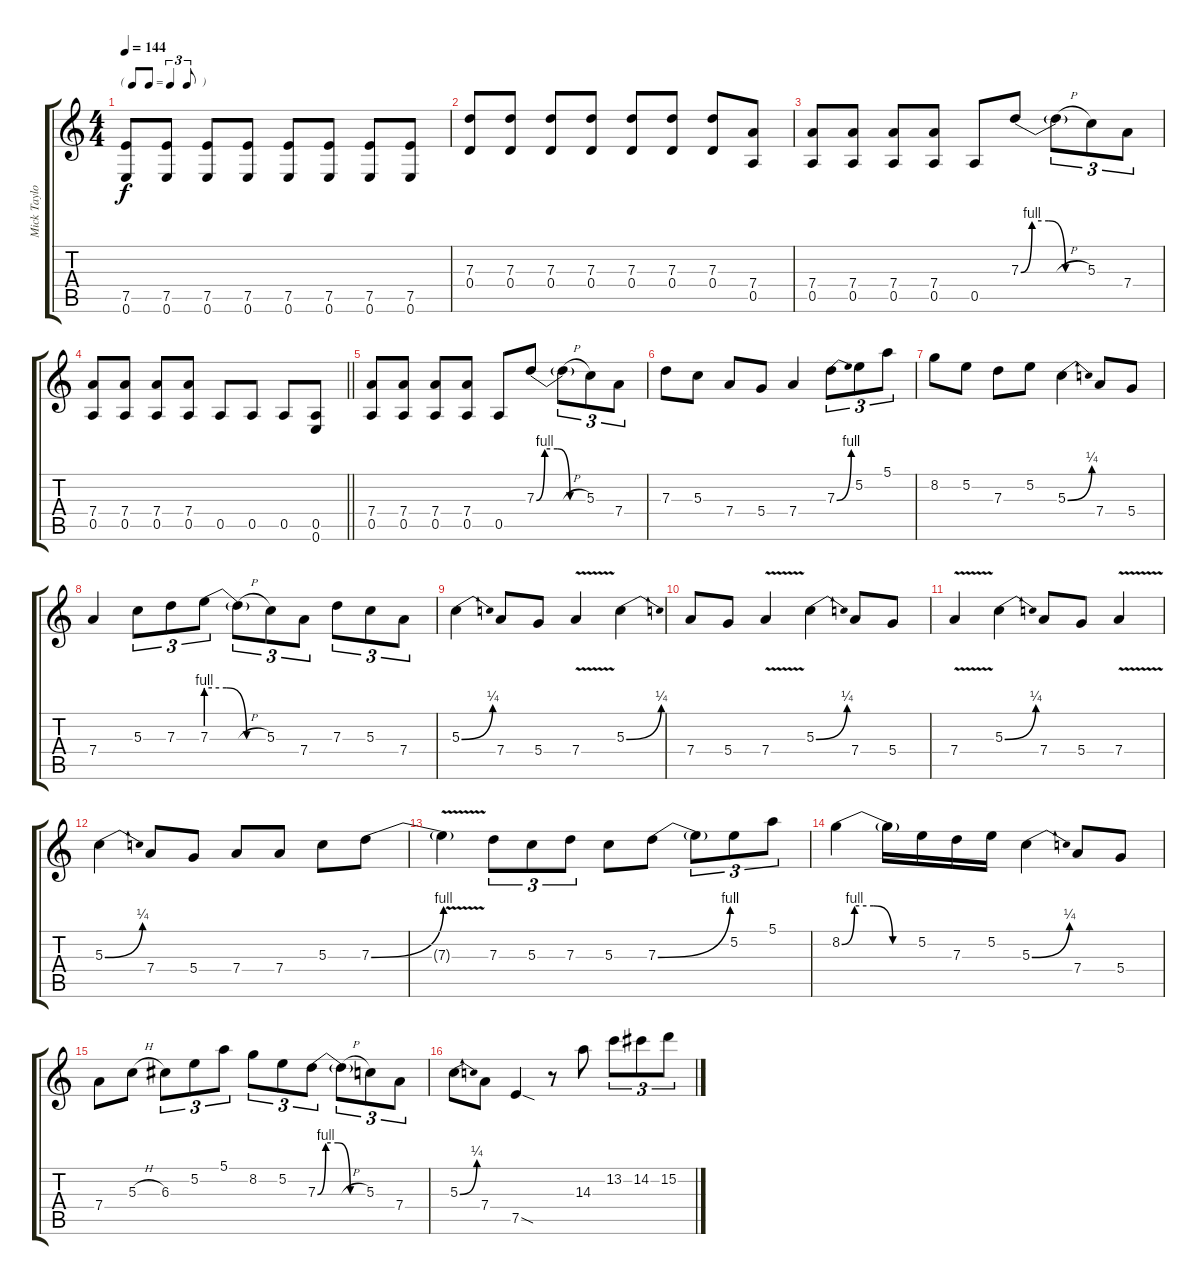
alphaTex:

\track ("Mick Taylor - Electric Guitar" "Mick Taylo") {instrument overdrivenguitar}
\staff {score tabs}
\tuning (E4 B3 G3 D3 A2 E2) {hide}
\ts (4 4)
\tf triplet8th
\tempo 144
\clef g2
\ks c
(7.5 0.6).8{dy f} (7.5 0.6).8 (7.5 0.6).8 (7.5 0.6).8 (7.5 0.6).8 (7.5 0.6).8 (7.5 0.6).8 (7.5 0.6).8 |
(7.3 0.4).8 (7.3 0.4).8 (7.3 0.4).8 (7.3 0.4).8 (7.3 0.4).8 (7.3 0.4).8 (7.3 0.4).8 (7.4 0.5).8 |
(7.4 0.5).8 (7.4 0.5).8 (7.4 0.5).8 (7.4 0.5).8 0.5.8 7.3{be (custom 0 0 10 4 25 4 40 0 60 0)}.8 7.3{h t}.8{tu (3 2)} 5.3.8{tu (3 2)} 7.4.8{tu (3 2)} |
\barLineRight lightlight
(7.4 0.5).8 (7.4 0.5).8 (7.4 0.5).8 (7.4 0.5).8 0.5.8 0.5.8 0.5.8 (0.5 0.6).8 |
(7.4 0.5).8 (7.4 0.5).8 (7.4 0.5).8 (7.4 0.5).8 0.5.8 7.3{be (custom 0 0 10 4 25 4 40 0 60 0)}.8 7.3{h t}.8{tu (3 2)} 5.3.8{tu (3 2)} 7.4.8{tu (3 2)} |
7.3.8 5.3.8 7.4.8 5.4.8 7.4.4 7.3{be (bend 0 0 60 4)}.8{tu (3 2)} 5.2.8{tu (3 2)} 5.1.8{tu (3 2)} |
8.2.8 5.2.8 7.3.8 5.2.8 5.3{be (bend 0 0 60 1)}.4 7.4.8 5.4.8 |
7.4.4 5.3.8{tu (3 2)} 7.3.8{tu (3 2)} 7.3{be (custom 0 4 20 4 40 0 60 0)}.8{tu (3 2)} 7.3{h t}.8{tu (3 2)} 5.3.8{tu (3 2)} 7.4.8{tu (3 2)} 7.3.8{tu (3 2)} 5.3.8{tu (3 2)} 7.4.8{tu (3 2)} |
5.3{be (bend 0 0 60 1)}.4 7.4.8 5.4.8 7.4{v}.4 5.3{be (bend 0 0 60 1)}.4 |
7.4.8 5.4.8 7.4{v}.4 5.3{be (bend 0 0 60 1)}.4 7.4.8 5.4.8 |
7.4{v}.4 5.3{be (bend 0 0 60 1)}.4 7.4.8 5.4.8 7.4{v}.4 |
5.3{be (bend 0 0 60 1)}.4 7.4.8 5.4.8 7.4.8 7.4.8 5.3.8 7.3{be (bend 0 0 60 4)}.8 |
7.3{v t}.4 7.3.8{tu (3 2)} 5.3.8{tu (3 2)} 7.3.8{tu (3 2)} 5.3.8 7.3{be (bend 0 0 60 4)}.8 7.3{t}.8{tu (3 2)} 5.2.8{tu (3 2)} 5.1.8{tu (3 2)} |
8.2{be (custom 0 0 10 4 25 4 40 0 60 0)}.4 8.2{t}.16 5.2.16 7.3.16 5.2.16 5.3{be (bend 0 0 60 1)}.4 7.4.8 5.4.8 |
7.4.8 5.3{h}.8 6.3.8{tu (3 2)} 5.2.8{tu (3 2)} 5.1.8{tu (3 2)} 8.2.8{tu (3 2)} 5.2.8{tu (3 2)} 7.3{be (custom 0 0 10 4 25 4 40 0 60 0)}.8{tu (3 2)} 7.3{h t}.8{tu (3 2)} 5.3.8{tu (3 2)} 7.4.8{tu (3 2)} |
5.3{be (bend 0 0 60 1)}.8 7.4.8 7.5{sod}.4 r.8 14.3.8 13.2.8{tu (3 2)} 14.2.8{tu (3 2)} 15.2.8{tu (3 2)}
